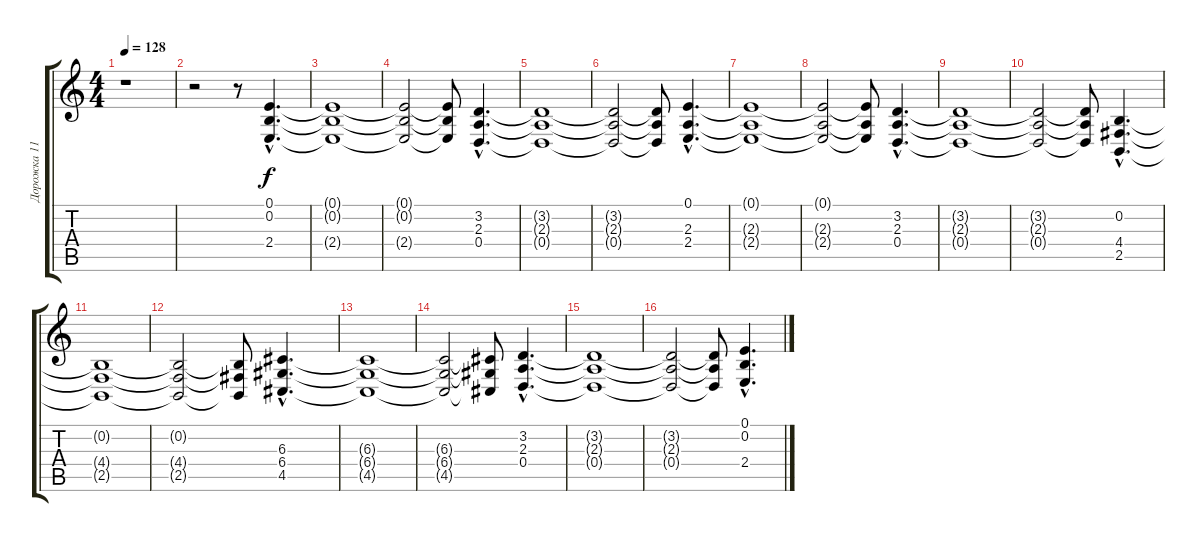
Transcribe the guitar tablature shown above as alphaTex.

\track ("Дорожка 11" "Дорожка 11") {instrument panflute}
\staff {score tabs}
\tuning (E4 B3 G3 D3 A2 E2) {hide}
\ts (4 4)
\tempo 128
\clef g2
\ks c
r.1{dy f} |
r.2 r.8 (0.1{hac} 0.2{hac} 2.4{hac}).4{d} |
(0.1{t} 0.2{t} 2.4{t}).1 |
(0.1{t} 0.2{t} 2.4{t}).2 (0.1{t} 0.2{t} 2.4{t}).8 (3.2{hac} 2.3{hac} 0.4{hac}).4{d} |
(3.2{t} 2.3{t} 0.4{t}).1 |
(3.2{t} 2.3{t} 0.4{t}).2 (3.2{t} 2.3{t} 0.4{t}).8 (0.1{hac} 2.3{hac} 2.4{hac}).4{d} |
(0.1{t} 2.3{t} 2.4{t}).1 |
(0.1{t} 2.3{t} 2.4{t}).2 (0.1{t} 2.3{t} 2.4{t}).8 (3.2{hac} 2.3{hac} 0.4{hac}).4{d} |
(3.2{t} 2.3{t} 0.4{t}).1 |
(3.2{t} 2.3{t} 0.4{t}).2 (3.2{t} 2.3{t} 0.4{t}).8 (0.2{hac} 4.4{hac} 2.5{hac}).4{d} |
(0.2{t} 4.4{t} 2.5{t}).1 |
(0.2{t} 4.4{t} 2.5{t}).2 (0.2{t} 4.4{t} 2.5{t}).8 (6.3{hac} 6.4{hac} 4.5{hac}).4{d} |
(6.3{t} 6.4{t} 4.5{t}).1 |
(6.3{t} 6.4{t} 4.5{t}).2 (6.3{t} 6.4{t} 4.5{t}).8 (3.2{hac} 2.3{hac} 0.4{hac}).4{d} |
(3.2{t} 2.3{t} 0.4{t}).1 |
(3.2{t} 2.3{t} 0.4{t}).2 (3.2{t} 2.3{t} 0.4{t}).8 (0.1{hac} 0.2{hac} 2.4{hac}).4{d}
